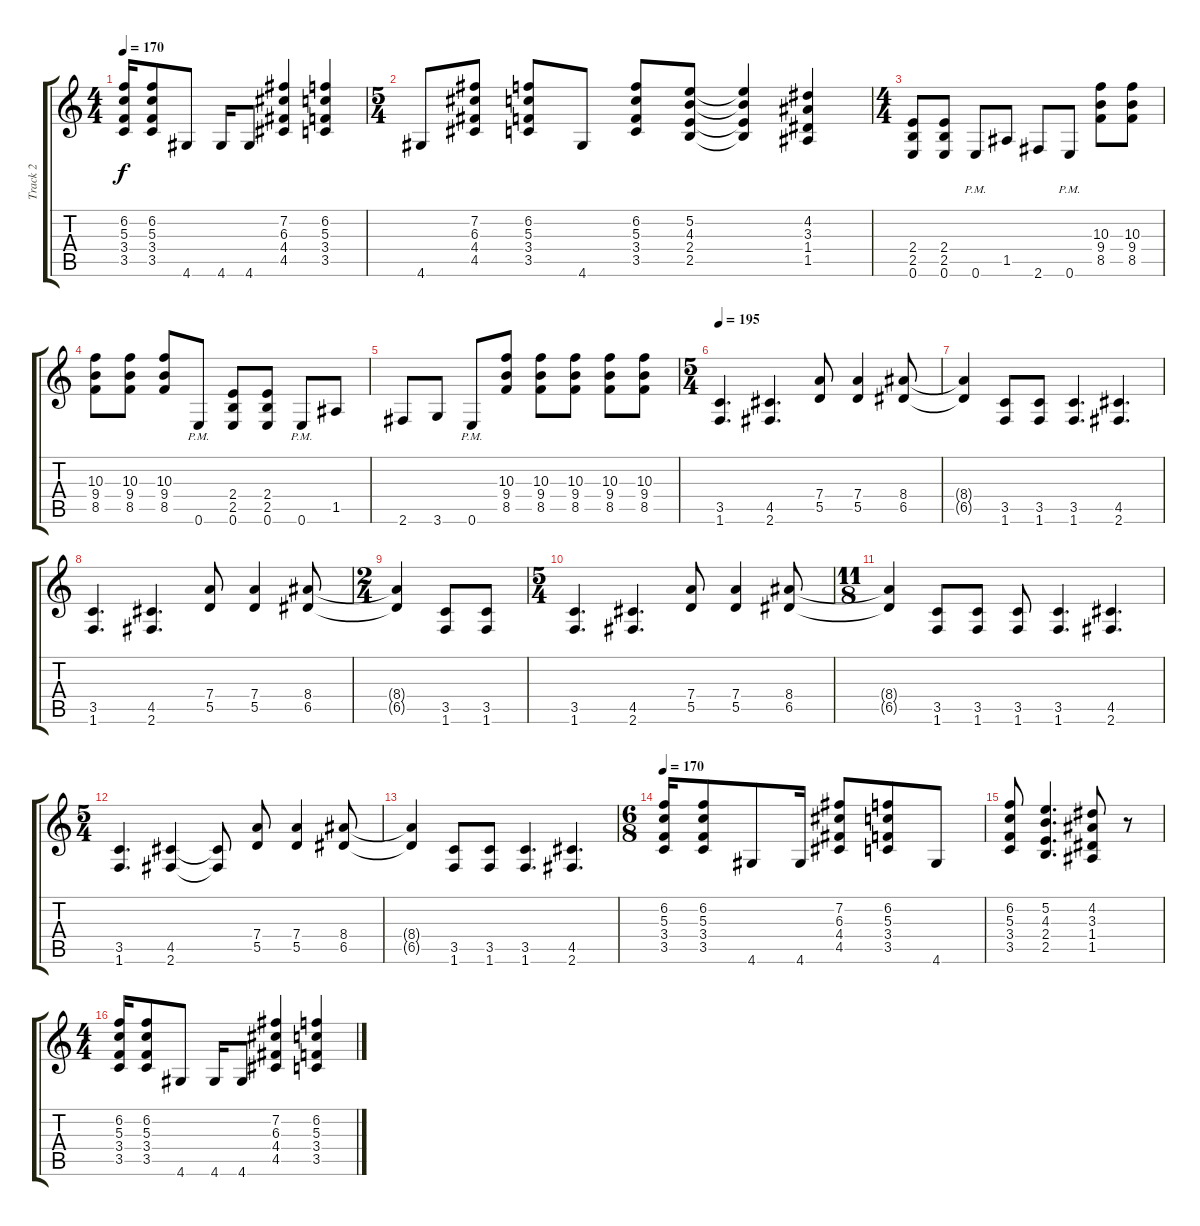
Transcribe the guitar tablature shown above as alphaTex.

\track ("Track 2" "Track 2") {instrument distortionguitar}
\staff {score tabs}
\tuning (E4 B3 G3 D3 A2 E2) {hide}
\ts (4 4)
\tempo 170
\clef g2
\ks c
(6.2 5.3 3.4 3.5).16{dy f} (6.2 5.3 3.4 3.5).8 4.6.8 4.6.16 4.6.8 (7.2 6.3 4.4 4.5).4 (6.2 5.3 3.4 3.5).4 |
\ts (5 4)
4.6.8 (7.2 6.3 4.4 4.5).8 (6.2 5.3 3.4 3.5).8 4.6.8 (6.2 5.3 3.4 3.5).8 (5.2 4.3 2.4 2.5).8 (5.2{t} 4.3{t} 2.4{t} 2.5{t}).4 (4.2 3.3 1.4 1.5).4 |
\ts (4 4)
(2.4 2.5 0.6).8 (2.4 2.5 0.6).8 0.6{pm}.8 1.5.8 2.6.8 0.6{pm}.8 (10.3 9.4 8.5).8 (10.3 9.4 8.5).8 |
(10.3 9.4 8.5).8 (10.3 9.4 8.5).8 (10.3 9.4 8.5).8 0.6{pm}.8 (2.4 2.5 0.6).8 (2.4 2.5 0.6).8 0.6{pm}.8 1.5.8 |
2.6.8 3.6.8 0.6{pm}.8 (10.3 9.4 8.5).8 (10.3 9.4 8.5).8 (10.3 9.4 8.5).8 (10.3 9.4 8.5).8 (10.3 9.4 8.5).8 |
\ts (5 4)
\tempo 195
(3.5 1.6).4{d} (4.5 2.6).4{d} (7.4 5.5).8 (7.4 5.5).4 (8.4 6.5).8 |
(8.4{t} 6.5{t}).4 (3.5 1.6).8 (3.5 1.6).8 (3.5 1.6).4{d} (4.5 2.6).4{d} |
(3.5 1.6).4{d} (4.5 2.6).4{d} (7.4 5.5).8 (7.4 5.5).4 (8.4 6.5).8 |
\ts (2 4)
(8.4{t} 6.5{t}).4 (3.5 1.6).8 (3.5 1.6).8 |
\ts (5 4)
(3.5 1.6).4{d} (4.5 2.6).4{d} (7.4 5.5).8 (7.4 5.5).4 (8.4 6.5).8 |
\ts (11 8)
(8.4{t} 6.5{t}).4 (3.5 1.6).8 (3.5 1.6).8 (3.5 1.6).8 (3.5 1.6).4{d} (4.5 2.6).4{d} |
\ts (5 4)
(3.5 1.6).4{d} (4.5 2.6).4 (4.5{t} 2.6{t}).8 (7.4 5.5).8 (7.4 5.5).4 (8.4 6.5).8 |
(8.4{t} 6.5{t}).4 (3.5 1.6).8 (3.5 1.6).8 (3.5 1.6).4{d} (4.5 2.6).4{d} |
\ts (6 8)
\tempo 170
(6.2 5.3 3.4 3.5).16 (6.2 5.3 3.4 3.5).8 4.6.8 4.6.16 (7.2 6.3 4.4 4.5).8 (6.2 5.3 3.4 3.5).8 4.6.8 |
(6.2 5.3 3.4 3.5).8 (5.2 4.3 2.4 2.5).4{d} (4.2 3.3 1.4 1.5).8 r.8 |
\ts (4 4)
(6.2 5.3 3.4 3.5).16 (6.2 5.3 3.4 3.5).8 4.6.8 4.6.16 4.6.8 (7.2 6.3 4.4 4.5).4 (6.2 5.3 3.4 3.5).4
